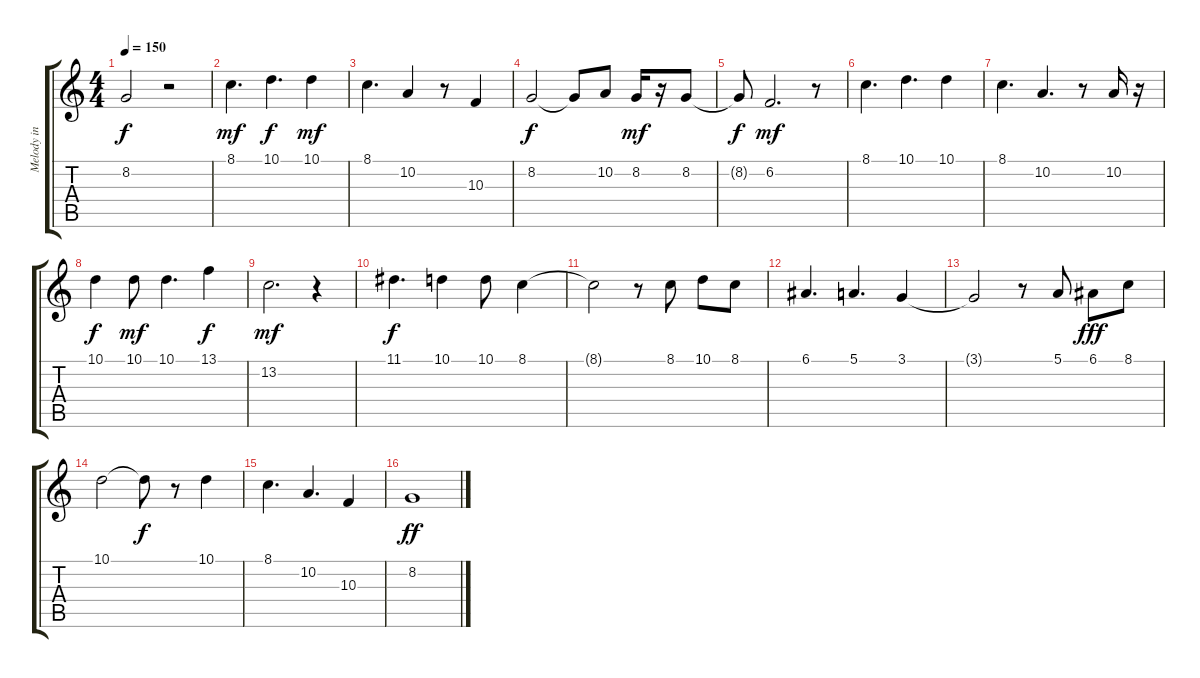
\track ("Melody in " "Melody in ") {instrument flute}
\staff {score tabs}
\tuning (E4 B3 G3 D3 A2 E2) {hide}
\ts (4 4)
\tempo 150
\clef g2
\ks c
8.2{t}.2{dy f} r.2 |
8.1.4{d dy mf} 10.1.4{d dy f} 10.1.4{dy mf} |
8.1.4{d} 10.2.4 r.8 10.3.4 |
8.2.2{dy f} 8.2{t}.8 10.2.8 8.2.16{dy mf} r.16 8.2.8 |
8.2{t}.8{dy f} 6.2.2{d dy mf} r.8 |
8.1.4{d} 10.1.4{d} 10.1.4 |
8.1.4{d} 10.2.4{d} r.8 10.2.16 r.16 |
10.1.4{dy f} 10.1.8{dy mf} 10.1.4{d} 13.1.4{dy f} |
13.2.2{d dy mf} r.4 |
11.1.4{d dy f} 10.1.4 10.1.8 8.1.4 |
8.1{t}.2 r.8 8.1.8 10.1.8 8.1.8 |
6.1.4{d} 5.1.4{d} 3.1.4 |
3.1{t}.2 r.8 5.1.8 6.1.8{dy fff} 8.1.8 |
10.1.2 10.1{t}.8{dy f} r.8 10.1.4 |
8.1.4{d} 10.2.4{d} 10.3.4 |
8.2.1{dy ff}
